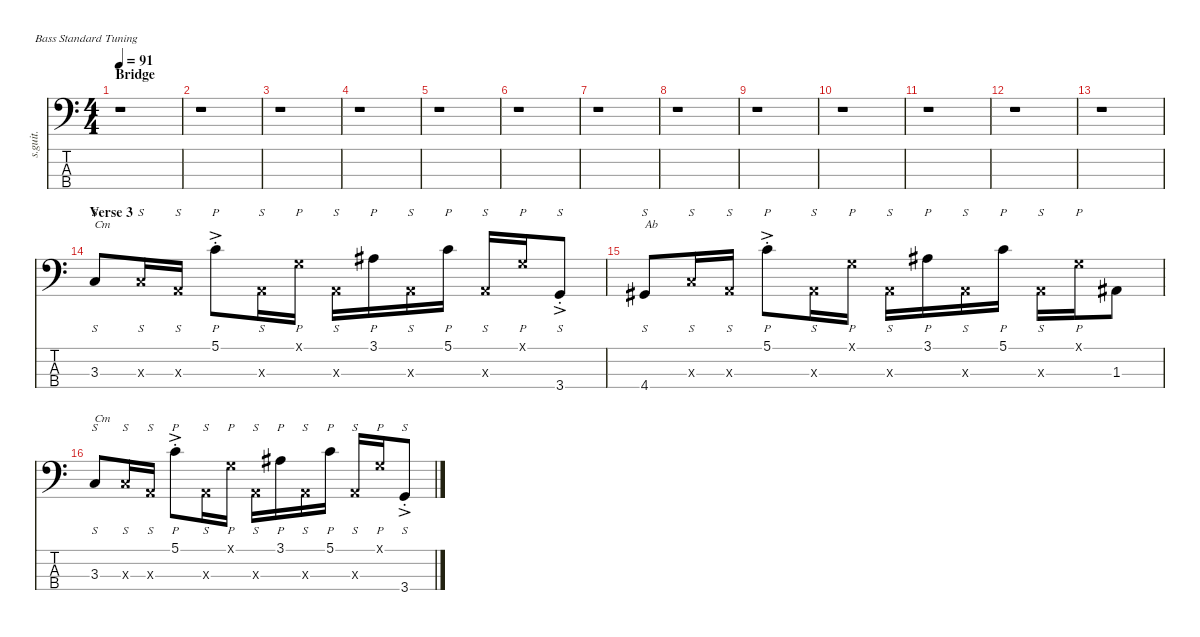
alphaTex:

\defaultSystemsLayout 4
\hideDynamics
\bracketExtendMode nobrackets
\track ("Slap Sound Copy" "s.guit.") {instrument slapbass1}
\staff {score tabs}
\tuning (G2 D2 A1 E1)
\ts (4 4)
\section ("" "Bridge")
\tempo 91
\clef f4
\ks c
r.1{dy mf} |
r.1 |
r.1 |
r.1 |
r.1 |
r.1 |
r.1 |
r.1 |
r.1 |
r.1 |
r.1 |
r.1 |
r.1 |
\section ("" "Verse 3")
3.3.8{s txt "Cm"} 3.3{x}.16{s} 0.3{x}.16{s} 5.1{ac st}.8{p dy mp} 0.3{x}.16{s dy mf} 0.1{x}.16{p} 0.3{x}.16{s} 3.1{acc #}.16{p} 0.3{x}.16{s} 5.1.16{p} 0.3{x}.16{s} 0.1{x}.16{p} 3.4{ac st}.8{s dy mp} |
4.4{acc #}.8{s txt "Ab" dy mf} 3.3{x}.16{s} 0.3{x}.16{s} 5.1{ac st}.8{p dy mp} 0.3{x}.16{s dy mf} 0.1{x}.16{p} 0.3{x}.16{s} 3.1{acc #}.16{p} 0.3{x}.16{s} 5.1.16{p} 0.3{x}.16{s} 0.1{x}.16{p} 1.3{acc #}.8 |
3.3.8{s txt "Cm"} 3.3{x}.16{s} 0.3{x}.16{s} 5.1{ac st}.8{p dy mp} 0.3{x}.16{s dy mf} 0.1{x}.16{p} 0.3{x}.16{s} 3.1{acc #}.16{p} 0.3{x}.16{s} 5.1.16{p} 0.3{x}.16{s} 0.1{x}.16{p} 3.4{ac st}.8{s dy mp}
